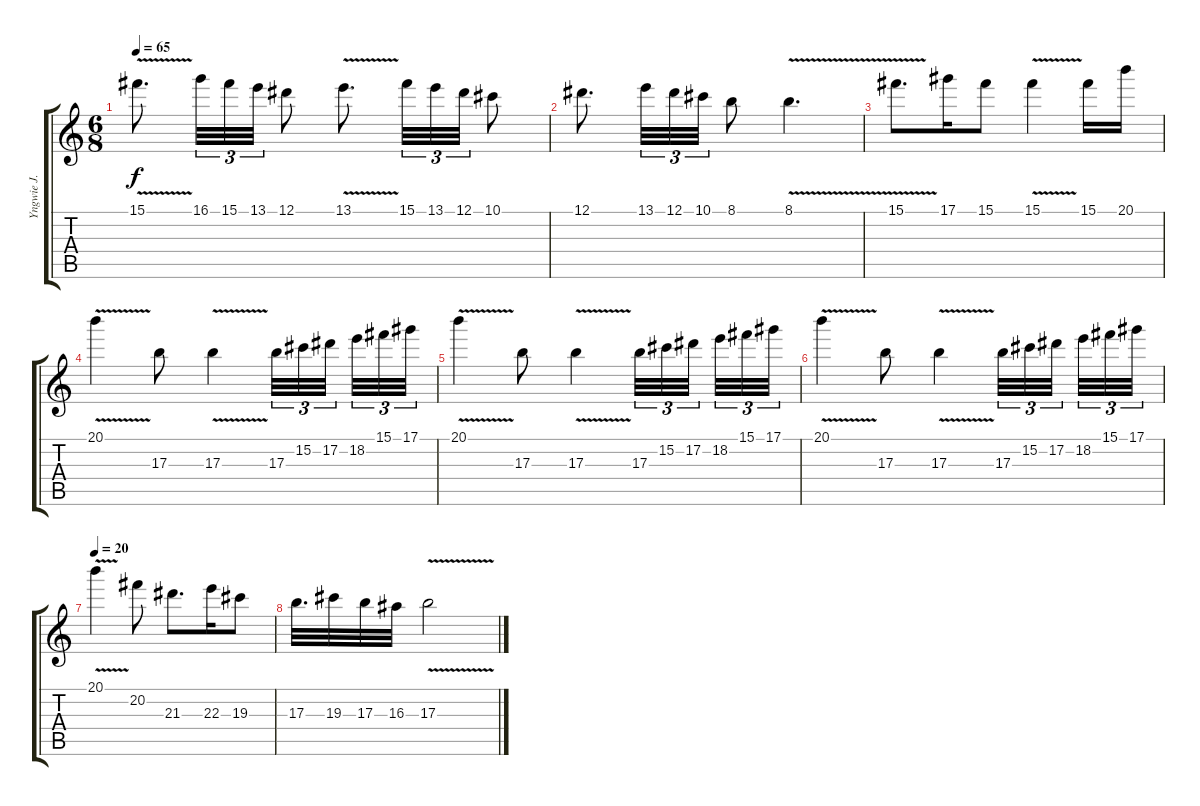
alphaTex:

\track ("Yngwie J. Malmsteen" "Yngwie J. ") {instrument overdrivenguitar}
\staff {score tabs}
\tuning (Eb4 Bb3 Gb3 Db3 Ab2 Eb2) {hide}
\ts (6 8)
\tempo 65
\clef g2
\ks c
15.1{v}.8{d dy f} 16.1.32{tu (3 2)} 15.1.32{tu (3 2)} 13.1.32{tu (3 2)} 12.1.8 13.1{v}.8{d} 15.1.32{tu (3 2)} 13.1.32{tu (3 2)} 12.1.32{tu (3 2)} 10.1.8 |
12.1.8{d} 13.1.32{tu (3 2)} 12.1.32{tu (3 2)} 10.1.32{tu (3 2)} 8.1.8 8.1{v}.4{d} |
15.1{v}.8{d} 17.1.16 15.1.8 15.1{v}.4 15.1.16 20.1.16 |
20.1{v}.4 17.3.8 17.3{v}.4 17.3.32{tu (3 2)} 15.2.32{tu (3 2)} 17.2.32{tu (3 2) beam splitsecondary} 18.2.32{tu (3 2)} 15.1.32{tu (3 2)} 17.1.32{tu (3 2)} |
20.1{v}.4 17.3.8 17.3{v}.4 17.3.32{tu (3 2)} 15.2.32{tu (3 2)} 17.2.32{tu (3 2) beam splitsecondary} 18.2.32{tu (3 2)} 15.1.32{tu (3 2)} 17.1.32{tu (3 2)} |
20.1{v}.4 17.3.8 17.3{v}.4 17.3.32{tu (3 2)} 15.2.32{tu (3 2)} 17.2.32{tu (3 2) beam splitsecondary} 18.2.32{tu (3 2)} 15.1.32{tu (3 2)} 17.1.32{tu (3 2)} |
\tempo 20
20.1{v}.4 20.2.8 21.3.8{d} 22.3.16 19.3.8 |
17.3.32{d} 19.3.32 17.3.32 16.3.32 17.3{v}.2
